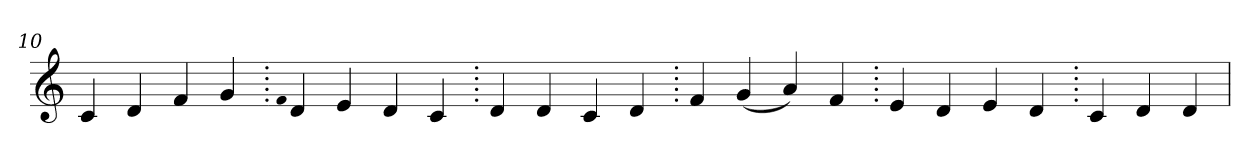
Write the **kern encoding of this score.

**kern
*part1
*staff1
*clefG2
=10.
4c
4d
4f
4g
=20.
qqf
4d
4e
4d
4c
=30.
4d
4d
4c
4d
=40.
4f
(>4g
4a)
4f
=50.
4e
4d
4e
4d
=60.
4c
4d
4d
=
*-
